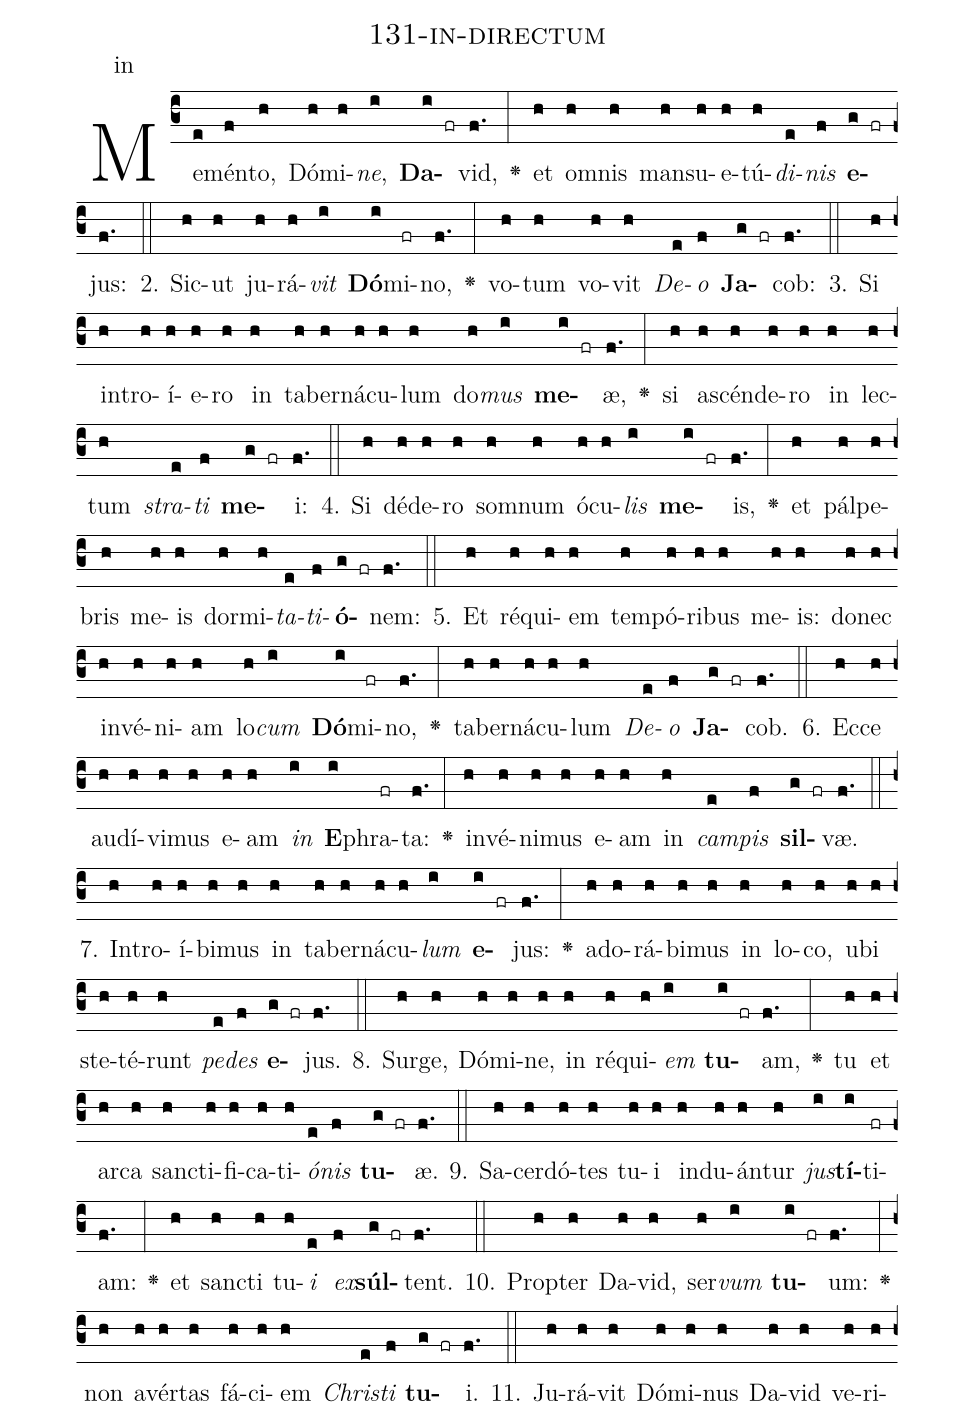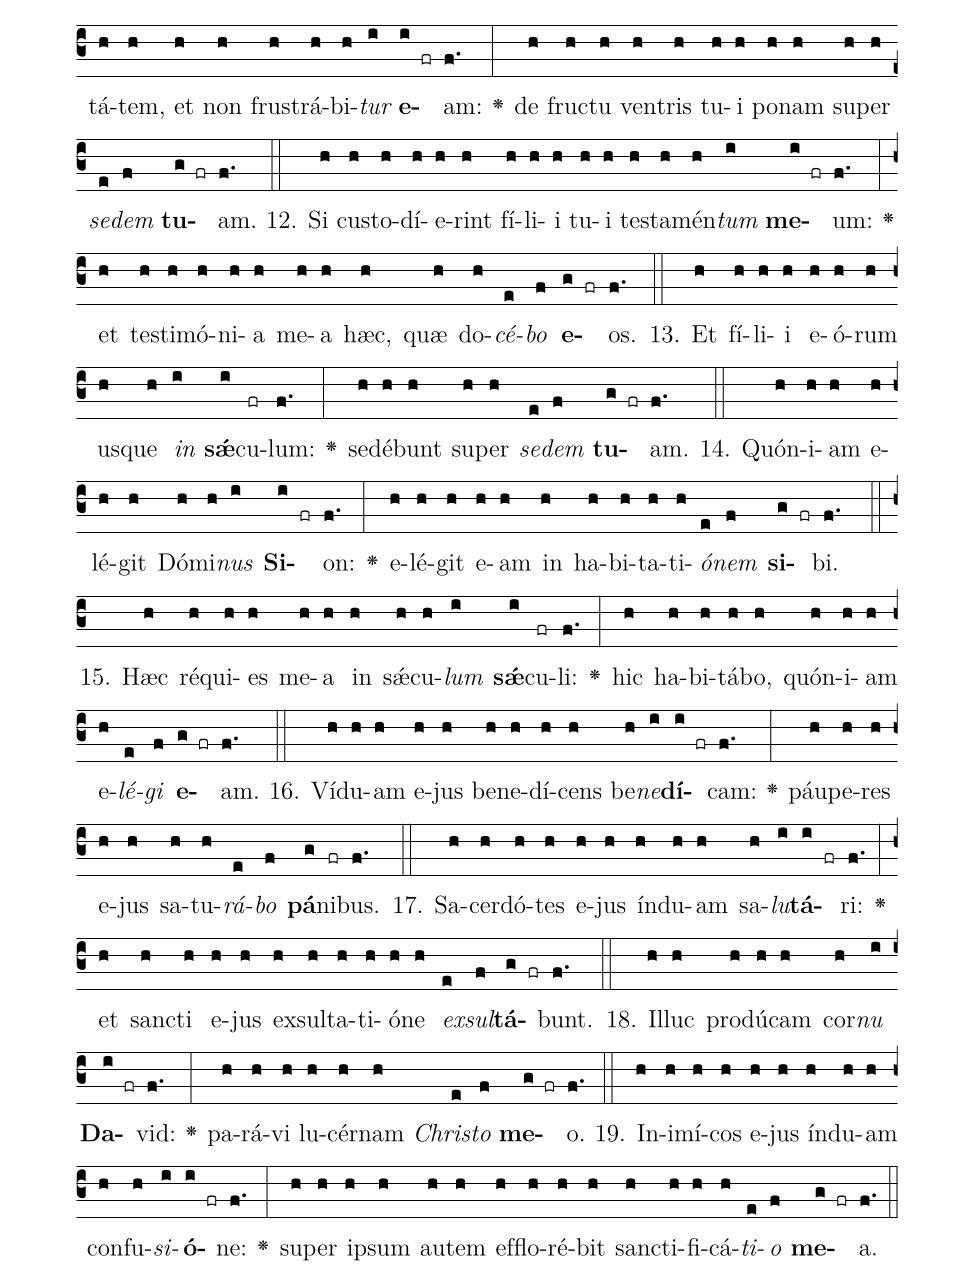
name: 131-in-directum;
annotation: in;
%%
(c3)Me(e)mén(f)to,(h) Dó(h)mi(h)<i>ne</i>,(i) <b>Da</b>(i fr)vid,(f.) <v>\greheightstar</v>(:) et(h) om(h)nis(h) man(h)su(h)e(h)tú(h)<i>di</i>(e)<i>nis</i>(f) <b>e</b>(g fr)jus:(f.) (::)
2. Sic(h)ut(h) ju(h)rá(h)<i>vit</i>(i) <b>Dó</b>(i)mi(fr)no,(f.) <v>\greheightstar</v>(:) vo(h)tum(h) vo(h)vit(h) <i>De</i>(e)<i>o</i>(f) <b>Ja</b>(g fr)cob:(f.) (::)
3. Si(h) in(h)tro(h)í(h)e(h)ro(h) in(h) ta(h)ber(h)ná(h)cu(h)lum(h) do(h)<i>mus</i>(i) <b>me</b>(i fr)æ,(f.) <v>\greheightstar</v>(:) si(h) a(h)scén(h)de(h)ro(h) in(h) lec(h)tum(h) <i>stra</i>(e)<i>ti</i>(f) <b>me</b>(g fr)i:(f.) (::)
4. Si(h) dé(h)de(h)ro(h) som(h)num(h) ó(h)cu(h)<i>lis</i>(i) <b>me</b>(i fr)is,(f.) <v>\greheightstar</v>(:) et(h) pál(h)pe(h)bris(h) me(h)is(h) dor(h)mi(h)<i>ta</i>(e)<i>ti</i>(f)<b>ó</b>(g fr)nem:(f.) (::)
5. Et(h) ré(h)qui(h)em(h) tem(h)pó(h)ri(h)bus(h) me(h)is:(h) do(h)nec(h) in(h)vé(h)ni(h)am(h) lo(h)<i>cum</i>(i) <b>Dó</b>(i)mi(fr)no,(f.) <v>\greheightstar</v>(:) ta(h)ber(h)ná(h)cu(h)lum(h) <i>De</i>(e)<i>o</i>(f) <b>Ja</b>(g fr)cob.(f.) (::)
6. Ec(h)ce(h) au(h)dí(h)vi(h)mus(h) e(h)am(h) <i>in</i>(i) <b>E</b>(i)phra(fr)ta:(f.) <v>\greheightstar</v>(:) in(h)vé(h)ni(h)mus(h) e(h)am(h) in(h) <i>cam</i>(e)<i>pis</i>(f) <b>sil</b>(g fr)væ.(f.) (::)
7. In(h)tro(h)í(h)bi(h)mus(h) in(h) ta(h)ber(h)ná(h)cu(h)<i>lum</i>(i) <b>e</b>(i fr)jus:(f.) <v>\greheightstar</v>(:) ad(h)o(h)rá(h)bi(h)mus(h) in(h) lo(h)co,(h) u(h)bi(h) ste(h)té(h)runt(h) <i>pe</i>(e)<i>des</i>(f) <b>e</b>(g fr)jus.(f.) (::)
8. Sur(h)ge,(h) Dó(h)mi(h)ne,(h) in(h) ré(h)qui(h)<i>em</i>(i) <b>tu</b>(i fr)am,(f.) <v>\greheightstar</v>(:) tu(h) et(h) ar(h)ca(h) sanc(h)ti(h)fi(h)ca(h)ti(h)<i>ó</i>(e)<i>nis</i>(f) <b>tu</b>(g fr)æ.(f.) (::)
9. Sa(h)cer(h)dó(h)tes(h) tu(h)i(h) ind(h)u(h)án(h)tur(h) <i>jus</i>(i)<b>tí</b>(i)ti(fr)am:(f.) <v>\greheightstar</v>(:) et(h) sanc(h)ti(h) tu(h)<i>i</i>(e) <i>ex</i>(f)<b>súl</b>(g fr)tent.(f.) (::)
10. Prop(h)ter(h) Da(h)vid,(h) ser(h)<i>vum</i>(i) <b>tu</b>(i fr)um:(f.) <v>\greheightstar</v>(:) non(h) a(h)vér(h)tas(h) fá(h)ci(h)em(h) <i>Chris</i>(e)<i>ti</i>(f) <b>tu</b>(g fr)i.(f.) (::)
11. Ju(h)rá(h)vit(h) Dó(h)mi(h)nus(h) Da(h)vid(h) ve(h)ri(h)tá(h)tem,(h) et(h) non(h) frus(h)trá(h)bi(h)<i>tur</i>(i) <b>e</b>(i fr)am:(f.) <v>\greheightstar</v>(:) de(h) fruc(h)tu(h) ven(h)tris(h) tu(h)i(h) po(h)nam(h) su(h)per(h) <i>se</i>(e)<i>dem</i>(f) <b>tu</b>(g fr)am.(f.) (::)
12. Si(h) cus(h)to(h)dí(h)e(h)rint(h) fí(h)li(h)i(h) tu(h)i(h) tes(h)ta(h)mén(h)<i>tum</i>(i) <b>me</b>(i fr)um:(f.) <v>\greheightstar</v>(:) et(h) tes(h)ti(h)mó(h)ni(h)a(h) me(h)a(h) hæc,(h) quæ(h) do(h)<i>cé</i>(e)<i>bo</i>(f) <b>e</b>(g fr)os.(f.) (::)
13. Et(h) fí(h)li(h)i(h) e(h)ó(h)rum(h) us(h)que(h) <i>in</i>(i) <b>sǽ</b>(i)cu(fr)lum:(f.) <v>\greheightstar</v>(:) se(h)dé(h)bunt(h) su(h)per(h) <i>se</i>(e)<i>dem</i>(f) <b>tu</b>(g fr)am.(f.) (::)
14. Quón(h)i(h)am(h) e(h)lé(h)git(h) Dó(h)mi(h)<i>nus</i>(i) <b>Si</b>(i fr)on:(f.) <v>\greheightstar</v>(:) e(h)lé(h)git(h) e(h)am(h) in(h) ha(h)bi(h)ta(h)ti(h)<i>ó</i>(e)<i>nem</i>(f) <b>si</b>(g fr)bi.(f.) (::)
15. Hæc(h) ré(h)qui(h)es(h) me(h)a(h) in(h) sǽ(h)cu(h)<i>lum</i>(i) <b>sǽ</b>(i)cu(fr)li:(f.) <v>\greheightstar</v>(:) hic(h) ha(h)bi(h)tá(h)bo,(h) quón(h)i(h)am(h) e(h)<i>lé</i>(e)<i>gi</i>(f) <b>e</b>(g fr)am.(f.) (::)
16. Ví(h)du(h)am(h) e(h)jus(h) be(h)ne(h)dí(h)cens(h) be(h)<i>ne</i>(i)<b>dí</b>(i fr)cam:(f.) <v>\greheightstar</v>(:) páu(h)pe(h)res(h) e(h)jus(h) sa(h)tu(h)<i>rá</i>(e)<i>bo</i>(f) <b>pá</b>(g)ni(fr)bus.(f.) (::)
17. Sa(h)cer(h)dó(h)tes(h) e(h)jus(h) índ(h)u(h)am(h) sa(h)<i>lu</i>(i)<b>tá</b>(i fr)ri:(f.) <v>\greheightstar</v>(:) et(h) sanc(h)ti(h) e(h)jus(h) ex(h)sul(h)ta(h)ti(h)ó(h)ne(h) <i>ex</i>(e)<i>sul</i>(f)<b>tá</b>(g fr)bunt.(f.) (::)
18. Il(h)luc(h) pro(h)dú(h)cam(h) cor(h)<i>nu</i>(i) <b>Da</b>(i fr)vid:(f.) <v>\greheightstar</v>(:) pa(h)rá(h)vi(h) lu(h)cér(h)nam(h) <i>Chris</i>(e)<i>to</i>(f) <b>me</b>(g fr)o.(f.) (::)
19. In(h)i(h)mí(h)cos(h) e(h)jus(h) índ(h)u(h)am(h) con(h)fu(h)<i>si</i>(i)<b>ó</b>(i fr)ne:(f.) <v>\greheightstar</v>(:) su(h)per(h) ip(h)sum(h) au(h)tem(h) ef(h)flo(h)ré(h)bit(h) sanc(h)ti(h)fi(h)cá(h)<i>ti</i>(e)<i>o</i>(f) <b>me</b>(g fr)a.(f.) (::)
